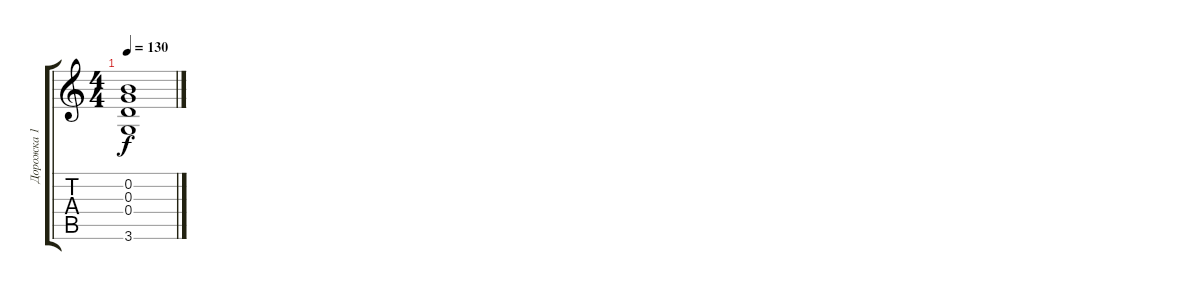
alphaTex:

\track ("Дорожка 1" "Дорожка 1") {instrument acousticguitarsteel}
\staff {score tabs}
\tuning (E4 B3 G3 D3 A2 E2) {hide}
\ts (4 4)
\tempo 130
\clef g2
\ks c
(0.2{t} 0.3{t} 0.4{t} 3.6{t}).1{dy f}
